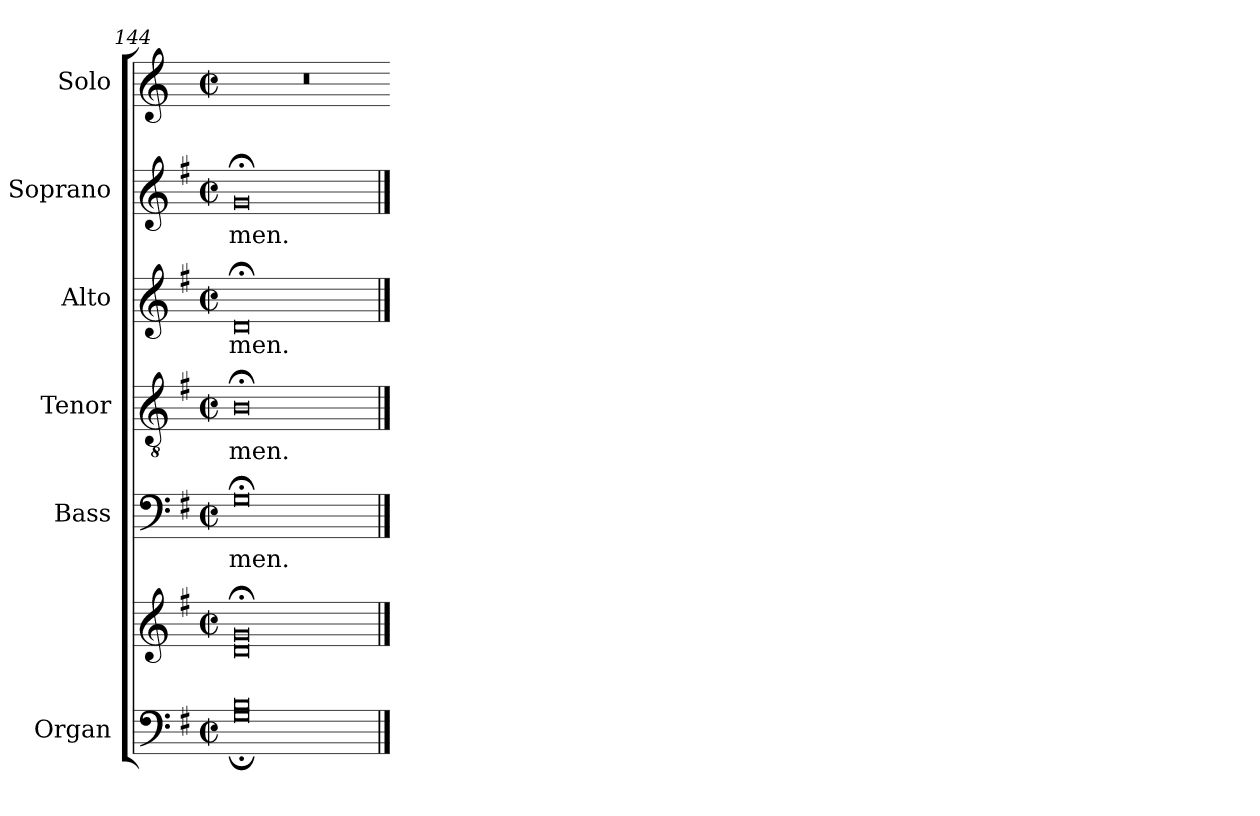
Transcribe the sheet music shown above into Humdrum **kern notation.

**kern	**kern	**kern	**text	**kern	**text	**kern	**text	**kern	**text	**kern
*part6	*part6	*part5	*part5	*part4	*part4	*part3	*part3	*part2	*part2	*part1
*staff7	*staff6	*staff5	*staff5	*staff4	*staff4	*staff3	*staff3	*staff2	*staff2	*staff1
*I"Organ	*	*I"Bass	*	*I"Tenor	*	*I"Alto	*	*I"Soprano	*	*I"Solo
*	*	*I'B	*	*I'T	*	*I'A	*	*I'S	*	*I'Solo
*clefF4	*clefG2	*clefF4	*	*clefGv2	*	*clefG2	*	*clefG2	*	*clefG2
*k[f#]	*k[f#]	*k[f#]	*	*k[f#]	*	*k[f#]	*	*k[f#]	*	*k[]
*G:	*G:	*G:	*	*G:	*	*G:	*	*G:	*	*C:
*M4/2	*M4/2	*M4/2	*	*M4/2	*	*M4/2	*	*M4/2	*	*M4/2
*met(c|)	*met(c|)	*met(c|)	*	*met(c|)	*	*met(c|)	*	*met(c|)	*	*met(c|)
=144	=144	=144	=144	=144	=144	=144	=144	=144	=144	=144
*^	*	*	*	*	*	*	*	*	*	*
!	!	!	!	!LO:LY:b	!	!LO:LY:b	!	!LO:LY:b	!	!LO:LY:b	!
0B/	0G;\	0d;< 0g;<	0G;<	-men.	0B;<	-men.	0d;<	-men.	0g;<	-men.	0r
*v	*v	*	*	*	*	*	*	*	*	*	*
==	==	==	=	==	=	==	=	==	=	=
*-	*-	*-	*-	*-	*-	*-	*-	*-	*-	*-
